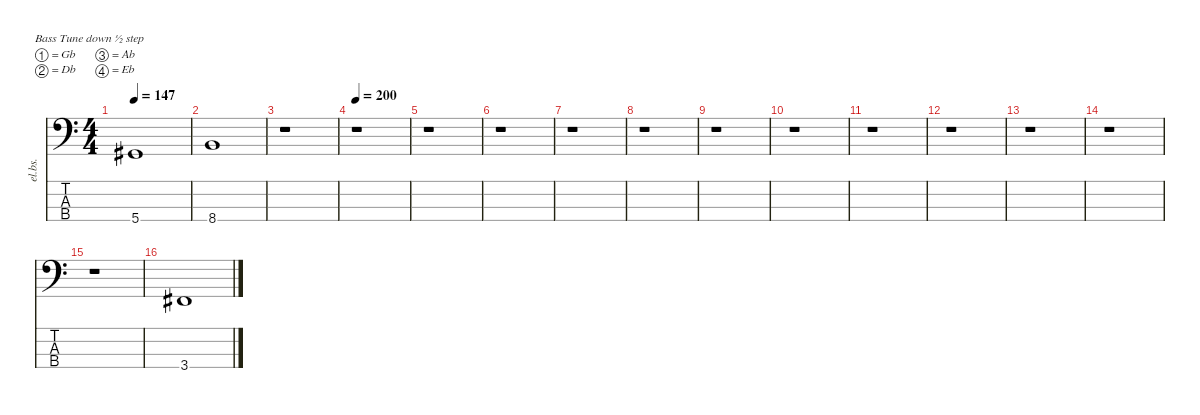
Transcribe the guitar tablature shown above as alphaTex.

\defaultSystemsLayout 4
\hideDynamics
\bracketExtendMode nobrackets
\otherSystemsTrackNameOrientation horizontal
\track ("Bass" "el.bs.") {instrument electricbasspick}
\staff {score tabs}
\tuning (Gb2 Db2 Ab1 Eb1)
\ts (4 4)
\tempo 147
\clef f4
\ks c
5.4{acc #}.1{dy f beam Up} |
8.4.1{beam Up} |
r.1{beam Down} |
\tempo 200
r.1{beam Down} |
r.1{beam Down} |
r.1{beam Down} |
r.1{beam Down} |
r.1{beam Down} |
r.1{beam Down} |
r.1{beam Down} |
r.1{beam Down} |
r.1{beam Down} |
r.1{beam Down} |
r.1{beam Down} |
r.1{beam Down} |
3.4{acc #}.1{beam Up}
